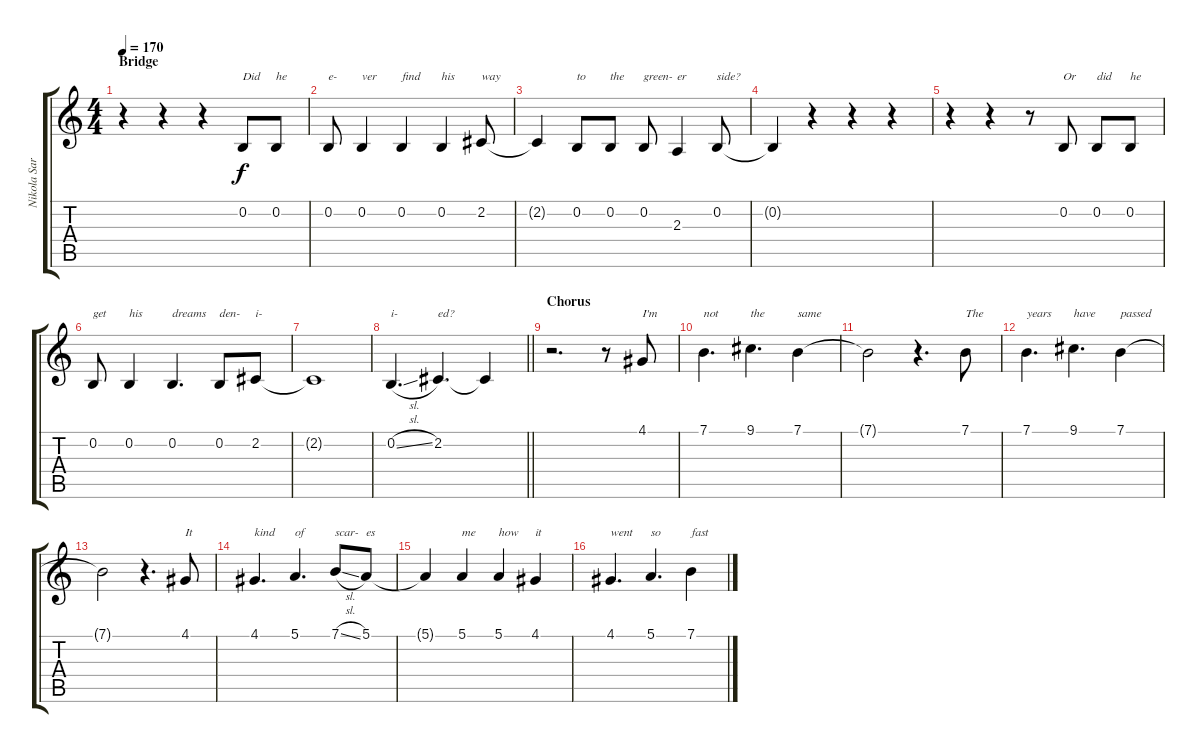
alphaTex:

\track ("Nikola Sarcevic - Backing Vocal" "Nikola Sar") {instrument altosax}
\staff {score tabs}
\tuning (E4 B3 G3 D3 A2 E2) {hide}
\ts (4 4)
\section ("" "Bridge")
\tempo 170
\clef g2
\ks c
r.4{dy f} r.4 r.4 0.2.8{txt "Did"} 0.2.8{txt "he"} |
0.2.8{txt "e-"} 0.2.4{txt "ver"} 0.2.4{txt "find"} 0.2.4{txt "his"} 2.2.8{txt "way"} |
2.2{t}.4 0.2.8{txt "to"} 0.2.8{txt "the"} 0.2.8{txt "green-"} 2.3.4{txt "er"} 0.2.8{txt "side?"} |
0.2{t}.4 r.4 r.4 r.4 |
r.4 r.4 r.8 0.2.8{txt "Or"} 0.2.8{txt "did"} 0.2.8{txt "he"} |
0.2.8{txt "get"} 0.2.4{txt "his"} 0.2.4{d txt "dreams"} 0.2.8{txt "den-"} 2.2.8{txt "i-"} |
2.2{t}.1 |
\barLineRight lightlight
0.2{sl}.4{d txt "i-"} 2.2.4{d txt "ed?"} 2.2{t}.4 |
\section ("" "Chorus")
r.2{d} r.8 4.1.8{txt "I'm"} |
7.1.4{d txt "not"} 9.1.4{d txt "the"} 7.1.4{txt "same"} |
7.1{t}.2 r.4{d} 7.1.8{txt "The"} |
7.1.4{d txt "years"} 9.1.4{d txt "have"} 7.1.4{txt "passed"} |
7.1{t}.2 r.4{d} 4.1.8{txt "It"} |
4.1.4{d txt "kind"} 5.1.4{d txt "of"} 7.1{sl}.8{txt "scar-"} 5.1.8{txt "es"} |
5.1{t}.4 5.1.4{txt "me"} 5.1.4{txt "how"} 4.1.4{txt "it"} |
4.1.4{d txt "went"} 5.1.4{d txt "so"} 7.1.4{txt "fast"}
